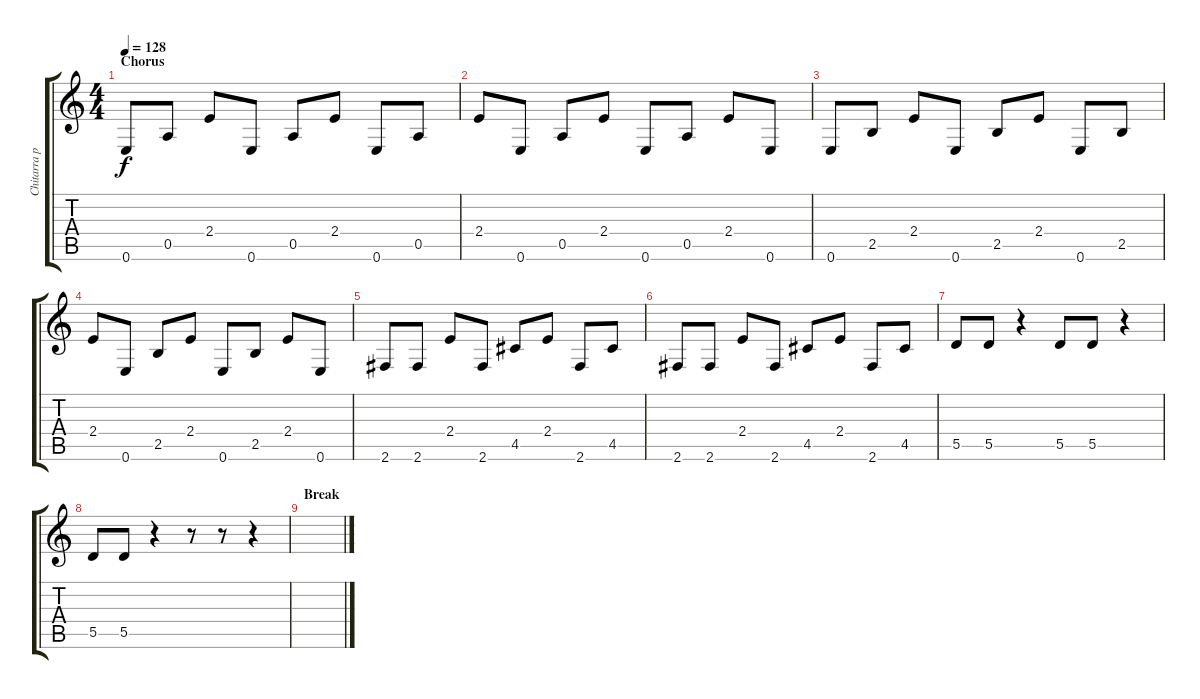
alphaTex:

\track ("Chitarra pulita" "Chitarra p") {instrument electricguitarjazz}
\staff {score tabs}
\tuning (E4 B3 G3 D3 A2 E2) {hide}
\ts (4 4)
\section ("" "Chorus")
\tempo 128
\clef g2
\ks c
0.6.8{dy f} 0.5.8 2.4.8 0.6.8 0.5.8 2.4.8 0.6.8 0.5.8 |
2.4.8 0.6.8 0.5.8 2.4.8 0.6.8 0.5.8 2.4.8 0.6.8 |
0.6.8 2.5.8 2.4.8 0.6.8 2.5.8 2.4.8 0.6.8 2.5.8 |
2.4.8 0.6.8 2.5.8 2.4.8 0.6.8 2.5.8 2.4.8 0.6.8 |
2.6.8 2.6.8 2.4.8 2.6.8 4.5.8 2.4.8 2.6.8 4.5.8 |
2.6.8 2.6.8 2.4.8 2.6.8 4.5.8 2.4.8 2.6.8 4.5.8 |
5.5.8 5.5.8 r.4 5.5.8 5.5.8 r.4 |
5.5.8 5.5.8 r.4 r.8 r.8 r.4 |
\section ("" "Break")
